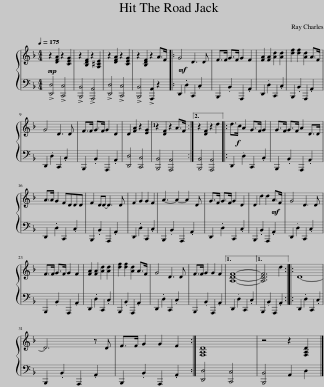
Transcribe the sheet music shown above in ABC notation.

X:1
%%score { 1 | 2 }
L:1/8
Q:1/4=175
M:4/4
I:linebreak $
K:F
V:1 treble
V:2 bass
V:1
 z2 [DFA]2 z2 [CEG]2 | z2 [B,DF]2 z2 [A,^CE]2 | z2 [DFA]2 z2 [CEG]2 | z2 [B,DF]2 z2 A>F |: G4 D3 D | %5
 F>F G>F G2 F2 | [FA]2 [FA]2 [Ad]2 [Ad]2 | [df]2 [df]2 [Ad]2 A>F |$ G4 D3 D | F>F G>F G2 D2 | %10
 D2 [FA]2 z2 [EG]2 |1 z2 [DF]2 z2 A>F :|2 z2 [DF]2 z2 d2 |: d>c A2 G>F G2 | G>F G>F A2 D>D |$ %15
 A>A G2 FDDD | F2 DD- D3 D | F2 G2 G2 F2 | A3- A2- A2 D | G>F G>F G2 D2 | %20
 D2 d2 d2 A>F | G4 D3 D |$ F>F G>F G2 F2 | [FA]2 [FA]2 [Ad]2 [Ad]2 | [df]2 [df]2 [Ad]2 A>F | %25
 G4 D3 D | F>F G2 G2 F2 |1 [A,DF]8- ||1 [A,DF]6 d2 :: D8- |$ %30
 D6 z D | F>F G2 G2 F2 :| [F,A,D]8 | z4 z2 [F,A,D]2 |] %34
V:2
!mp! !>![D,,D,]4 !>![C,,C,]4 | !>![B,,,B,,]4 !>![A,,,A,,]4 | !>![D,,D,]4 !>![C,,C,]4 | !>![B,,,B,,]4 !>![A,,,A,,]2 z2 |:!mf! D,,2 .D,2 C,,2 .C,2 | %5
 B,,,2 .B,,2 A,,,2 .A,,2 | D,,2 .D,2 C,,2 .C,2 | B,,,2 .B,,2 A,,,2 .A,,2 |$ D,,2 .D,2 C,,2 .C,2 | B,,,2 .B,,2 A,,,2 .A,,2 | %10
 [D,,D,]4 [C,,C,]4 |1 [B,,,B,,]4 [A,,,A,,]4 :|2 [B,,,B,,]4 [A,,,A,,]4 |:!f! D,,2 .D,2 C,,2 .C,2 | B,,,2 .B,,2 A,,,2 .A,,2 |$ %15
 D,,2 .D,2 C,,2 .C,2 | B,,,2 .B,,2 A,,,2 .A,,2 | D,,2 .D,2 C,,2 .C,2 | B,,,2 .B,,2 A,,,2 .A,,2 | D,,2 .D,2 C,,2 .C,2 | %20
 B,,,2 .B,,2 A,,,2!mf! .A,,2 | D,,2 .D,2 C,,2 .C,2 |$ B,,,2 .B,,2 A,,,2 .A,,2 | D,,2 .D,2 C,,2 .C,2 | B,,,2 .B,,2 A,,,2 .A,,2 | %25
 D,,2 .D,2 C,,2 .C,2 | B,,,2 .B,,2 A,,,2 .A,,2 |1 D,,2 .D,2 C,,2 .C,2 ||1 B,,,2 .B,,2 A,,,2 .A,,2 :: D,,2 .D,2 C,,2 .C,2 |$ %30
 B,,,2 .B,,2 A,,,2 .A,,2 | B,,,2 .B,,2 A,,,2 .A,,2 :| [D,,D,]4 [C,,C,]4 | [B,,,B,,]4 A,,2 D,2 |] %34
